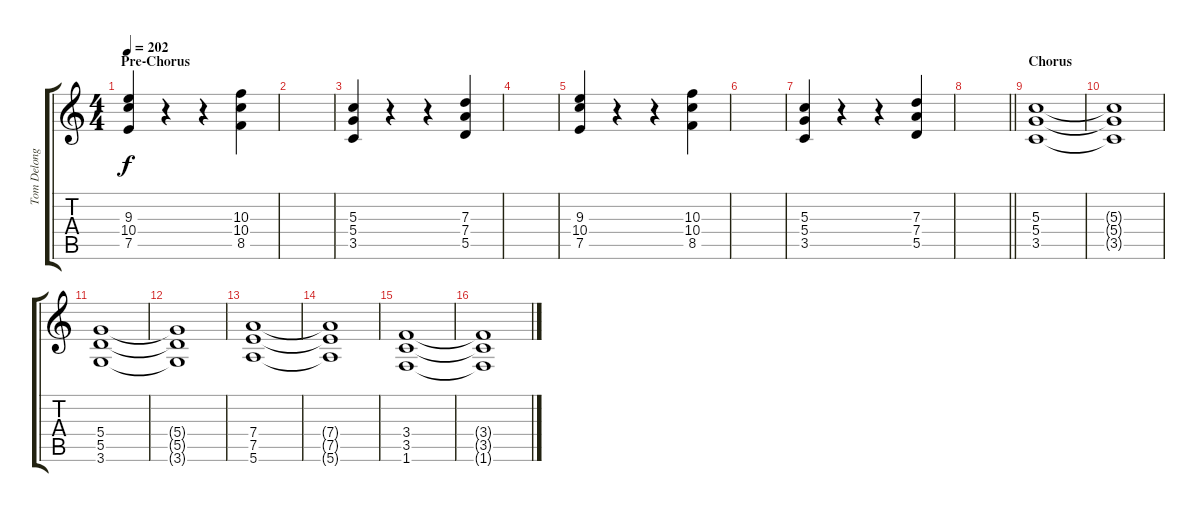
\track ("Tom Delonge - Guitar" "Tom Delong") {instrument distortionguitar}
\staff {score tabs}
\tuning (E4 B3 G3 D3 A2 E2) {hide}
\ts (4 4)
\section ("" "Pre-Chorus")
\tempo 202
\clef g2
\ks c
(9.3 10.4 7.5).4{dy f} r.4 r.4 (10.3 10.4 8.5).4 |
|
(5.3 5.4 3.5).4 r.4 r.4 (7.3 7.4 5.5).4 |
|
(9.3 10.4 7.5).4 r.4 r.4 (10.3 10.4 8.5).4 |
|
(5.3 5.4 3.5).4 r.4 r.4 (7.3 7.4 5.5).4 |
\barLineRight lightlight
|
\section ("" "Chorus")
(5.3 5.4 3.5).1 |
(5.3{t} 5.4{t} 3.5{t}).1 |
(5.4 5.5 3.6).1 |
(5.4{t} 5.5{t} 3.6{t}).1 |
(7.4 7.5 5.6).1 |
(7.4{t} 7.5{t} 5.6{t}).1 |
(3.4 3.5 1.6).1 |
(3.4{t} 3.5{t} 1.6{t}).1
